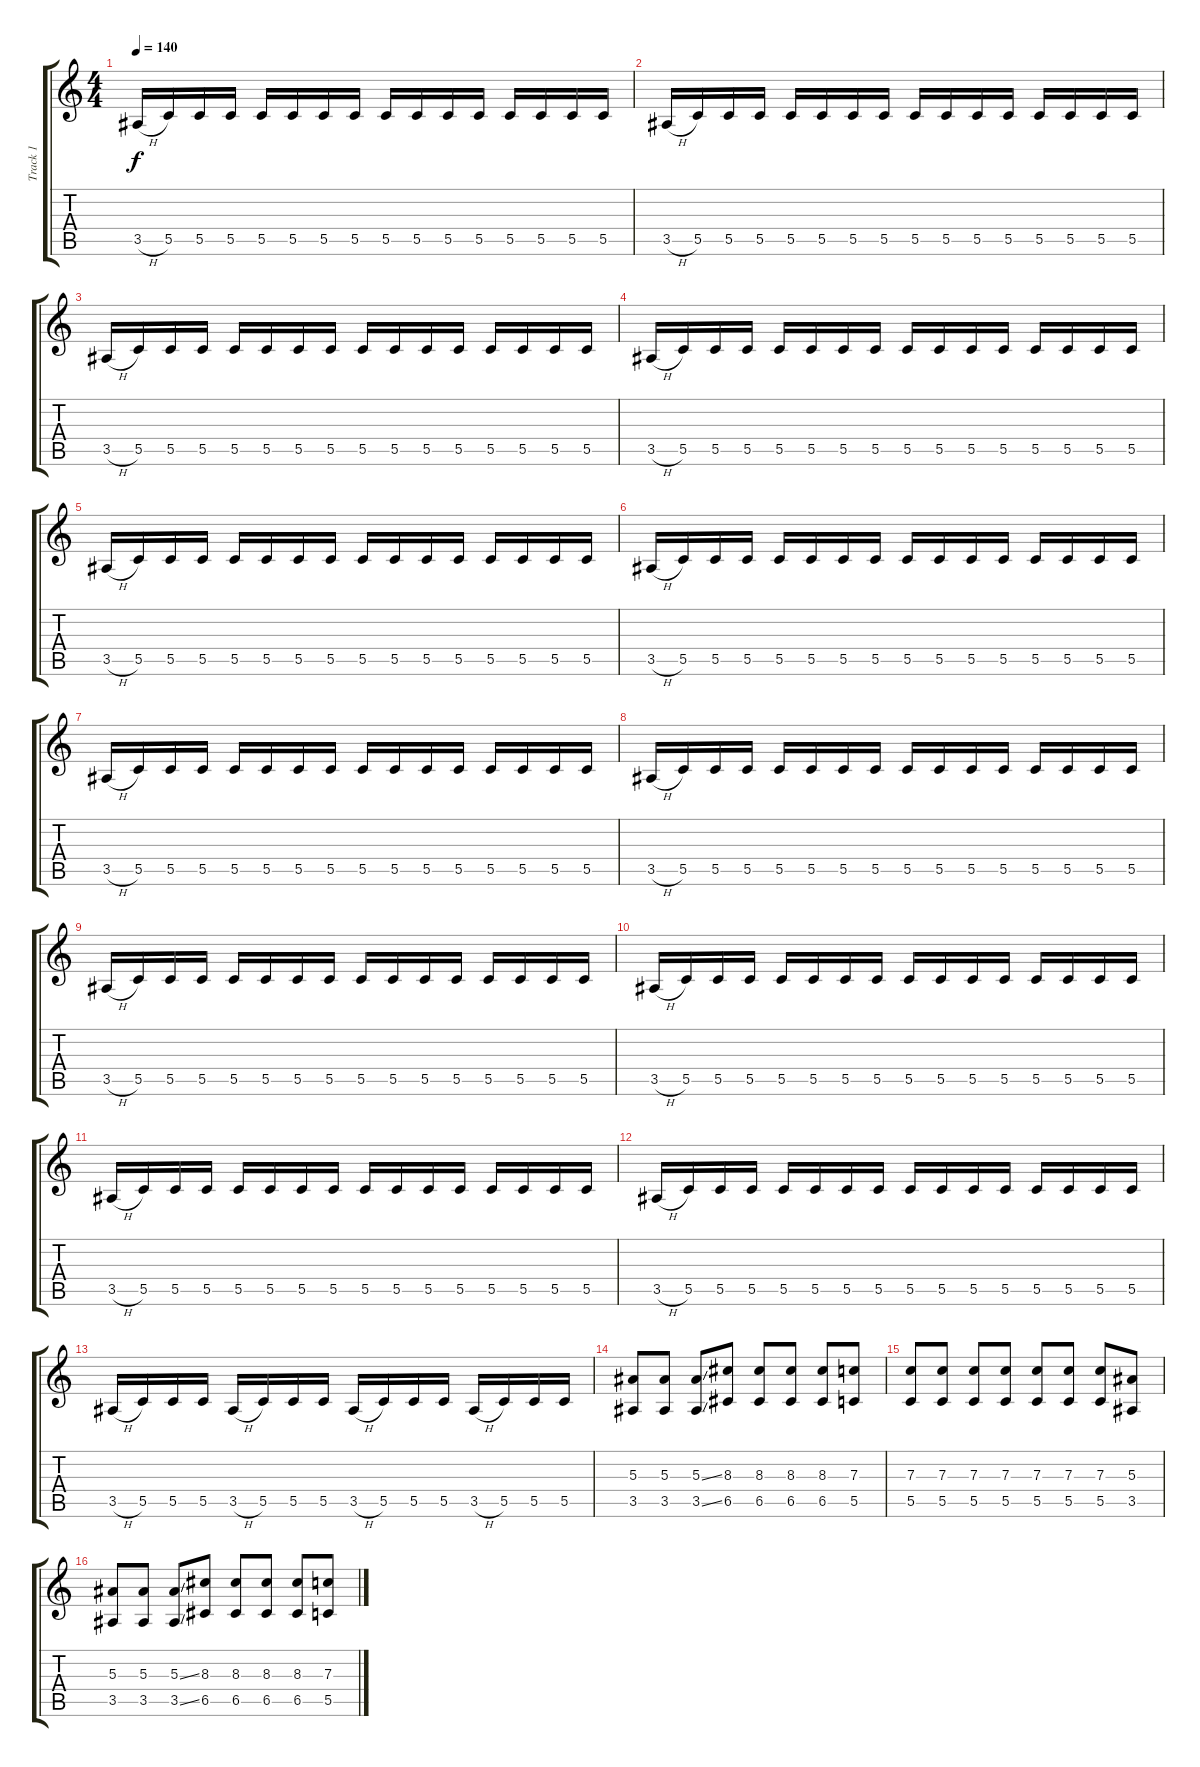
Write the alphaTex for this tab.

\track ("Track 1" "Track 1") {instrument distortionguitar}
\staff {score tabs}
\tuning (D4 A3 F3 C3 G2 C2) {hide}
\ts (4 4)
\tempo 140
\clef g2
\ks c
3.5{h}.16{dy f} 5.5.16 5.5.16 5.5.16 5.5.16 5.5.16 5.5.16 5.5.16 5.5.16 5.5.16 5.5.16 5.5.16 5.5.16 5.5.16 5.5.16 5.5.16 |
3.5{h}.16 5.5.16 5.5.16 5.5.16 5.5.16 5.5.16 5.5.16 5.5.16 5.5.16 5.5.16 5.5.16 5.5.16 5.5.16 5.5.16 5.5.16 5.5.16 |
3.5{h}.16 5.5.16 5.5.16 5.5.16 5.5.16 5.5.16 5.5.16 5.5.16 5.5.16 5.5.16 5.5.16 5.5.16 5.5.16 5.5.16 5.5.16 5.5.16 |
3.5{h}.16 5.5.16 5.5.16 5.5.16 5.5.16 5.5.16 5.5.16 5.5.16 5.5.16 5.5.16 5.5.16 5.5.16 5.5.16 5.5.16 5.5.16 5.5.16 |
3.5{h}.16 5.5.16 5.5.16 5.5.16 5.5.16 5.5.16 5.5.16 5.5.16 5.5.16 5.5.16 5.5.16 5.5.16 5.5.16 5.5.16 5.5.16 5.5.16 |
3.5{h}.16 5.5.16 5.5.16 5.5.16 5.5.16 5.5.16 5.5.16 5.5.16 5.5.16 5.5.16 5.5.16 5.5.16 5.5.16 5.5.16 5.5.16 5.5.16 |
3.5{h}.16 5.5.16 5.5.16 5.5.16 5.5.16 5.5.16 5.5.16 5.5.16 5.5.16 5.5.16 5.5.16 5.5.16 5.5.16 5.5.16 5.5.16 5.5.16 |
3.5{h}.16 5.5.16 5.5.16 5.5.16 5.5.16 5.5.16 5.5.16 5.5.16 5.5.16 5.5.16 5.5.16 5.5.16 5.5.16 5.5.16 5.5.16 5.5.16 |
3.5{h}.16 5.5.16 5.5.16 5.5.16 5.5.16 5.5.16 5.5.16 5.5.16 5.5.16 5.5.16 5.5.16 5.5.16 5.5.16 5.5.16 5.5.16 5.5.16 |
3.5{h}.16 5.5.16 5.5.16 5.5.16 5.5.16 5.5.16 5.5.16 5.5.16 5.5.16 5.5.16 5.5.16 5.5.16 5.5.16 5.5.16 5.5.16 5.5.16 |
3.5{h}.16 5.5.16 5.5.16 5.5.16 5.5.16 5.5.16 5.5.16 5.5.16 5.5.16 5.5.16 5.5.16 5.5.16 5.5.16 5.5.16 5.5.16 5.5.16 |
3.5{h}.16 5.5.16 5.5.16 5.5.16 5.5.16 5.5.16 5.5.16 5.5.16 5.5.16 5.5.16 5.5.16 5.5.16 5.5.16 5.5.16 5.5.16 5.5.16 |
3.5{h}.16 5.5.16 5.5.16 5.5.16 3.5{h}.16 5.5.16 5.5.16 5.5.16 3.5{h}.16 5.5.16 5.5.16 5.5.16 3.5{h}.16 5.5.16 5.5.16 5.5.16 |
(5.3 3.5).8 (5.3 3.5).8 (5.3{ss} 3.5{ss}).8 (8.3 6.5).8 (8.3 6.5).8 (8.3 6.5).8 (8.3 6.5).8 (7.3 5.5).8 |
(7.3 5.5).8 (7.3 5.5).8 (7.3 5.5).8 (7.3 5.5).8 (7.3 5.5).8 (7.3 5.5).8 (7.3 5.5).8 (5.3 3.5).8 |
(5.3 3.5).8 (5.3 3.5).8 (5.3{ss} 3.5{ss}).8 (8.3 6.5).8 (8.3 6.5).8 (8.3 6.5).8 (8.3 6.5).8 (7.3 5.5).8
